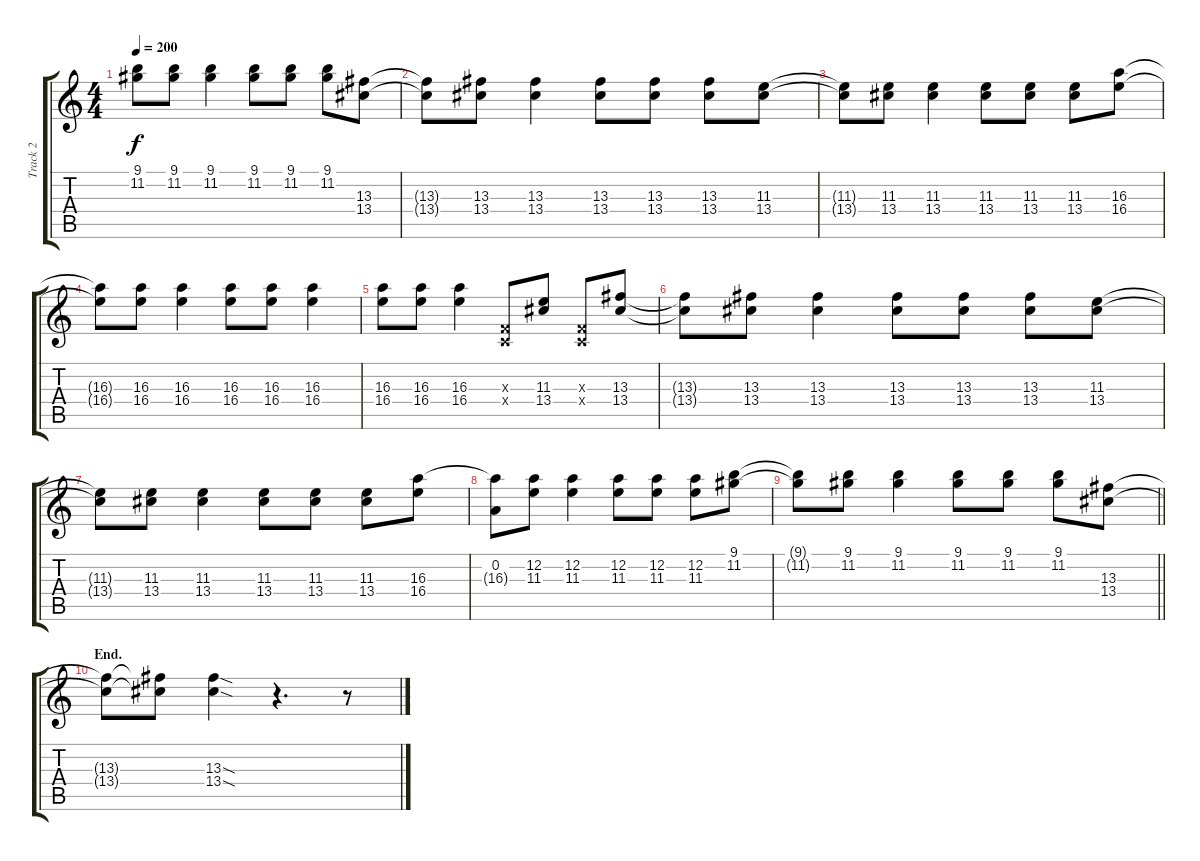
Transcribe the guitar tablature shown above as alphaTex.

\track ("Track 2" "Track 2") {instrument distortionguitar}
\staff {score tabs}
\tuning (D4 A3 F3 C3 G2 D2) {hide}
\ts (4 4)
\tempo 200
\clef g2
\ks c
(9.1{t} 11.2{t}).8{dy f} (9.1 11.2).8 (9.1 11.2).4 (9.1 11.2).8 (9.1 11.2).8 (9.1 11.2).8 (13.3 13.4).8 |
(13.3{t} 13.4{t}).8 (13.3 13.4).8 (13.3 13.4).4 (13.3 13.4).8 (13.3 13.4).8 (13.3 13.4).8 (11.3 13.4).8 |
(11.3{t} 13.4{t}).8 (11.3 13.4).8 (11.3 13.4).4 (11.3 13.4).8 (11.3 13.4).8 (11.3 13.4).8 (16.3 16.4).8 |
(16.3{t} 16.4{t}).8 (16.3 16.4).8 (16.3 16.4).4 (16.3 16.4).8 (16.3 16.4).8 (16.3 16.4).4 |
(16.3 16.4).8 (16.3 16.4).8 (16.3 16.4).4 (0.3{x} 0.4{x}).8 (11.3 13.4).8 (0.3{x} 0.4{x}).8 (13.3 13.4).8 |
(13.3{t} 13.4{t}).8 (13.3 13.4).8 (13.3 13.4).4 (13.3 13.4).8 (13.3 13.4).8 (13.3 13.4).8 (11.3 13.4).8 |
(11.3{t} 13.4{t}).8 (11.3 13.4).8 (11.3 13.4).4 (11.3 13.4).8 (11.3 13.4).8 (11.3 13.4).8 (16.3 16.4).8 |
(0.2 16.3{t}).8 (12.2 11.3).8 (12.2 11.3).4 (12.2 11.3).8 (12.2 11.3).8 (12.2 11.3).8 (9.1 11.2).8 |
\barLineRight lightlight
(9.1{t} 11.2{t}).8 (9.1 11.2).8 (9.1 11.2).4 (9.1 11.2).8 (9.1 11.2).8 (9.1 11.2).8 (13.3 13.4).8 |
\section ("" "End.")
(13.3{t} 13.4{t}).8 (13.3{t} 13.4{t}).8 (13.3{sod} 13.4{sod}).4 r.4{d} r.8
